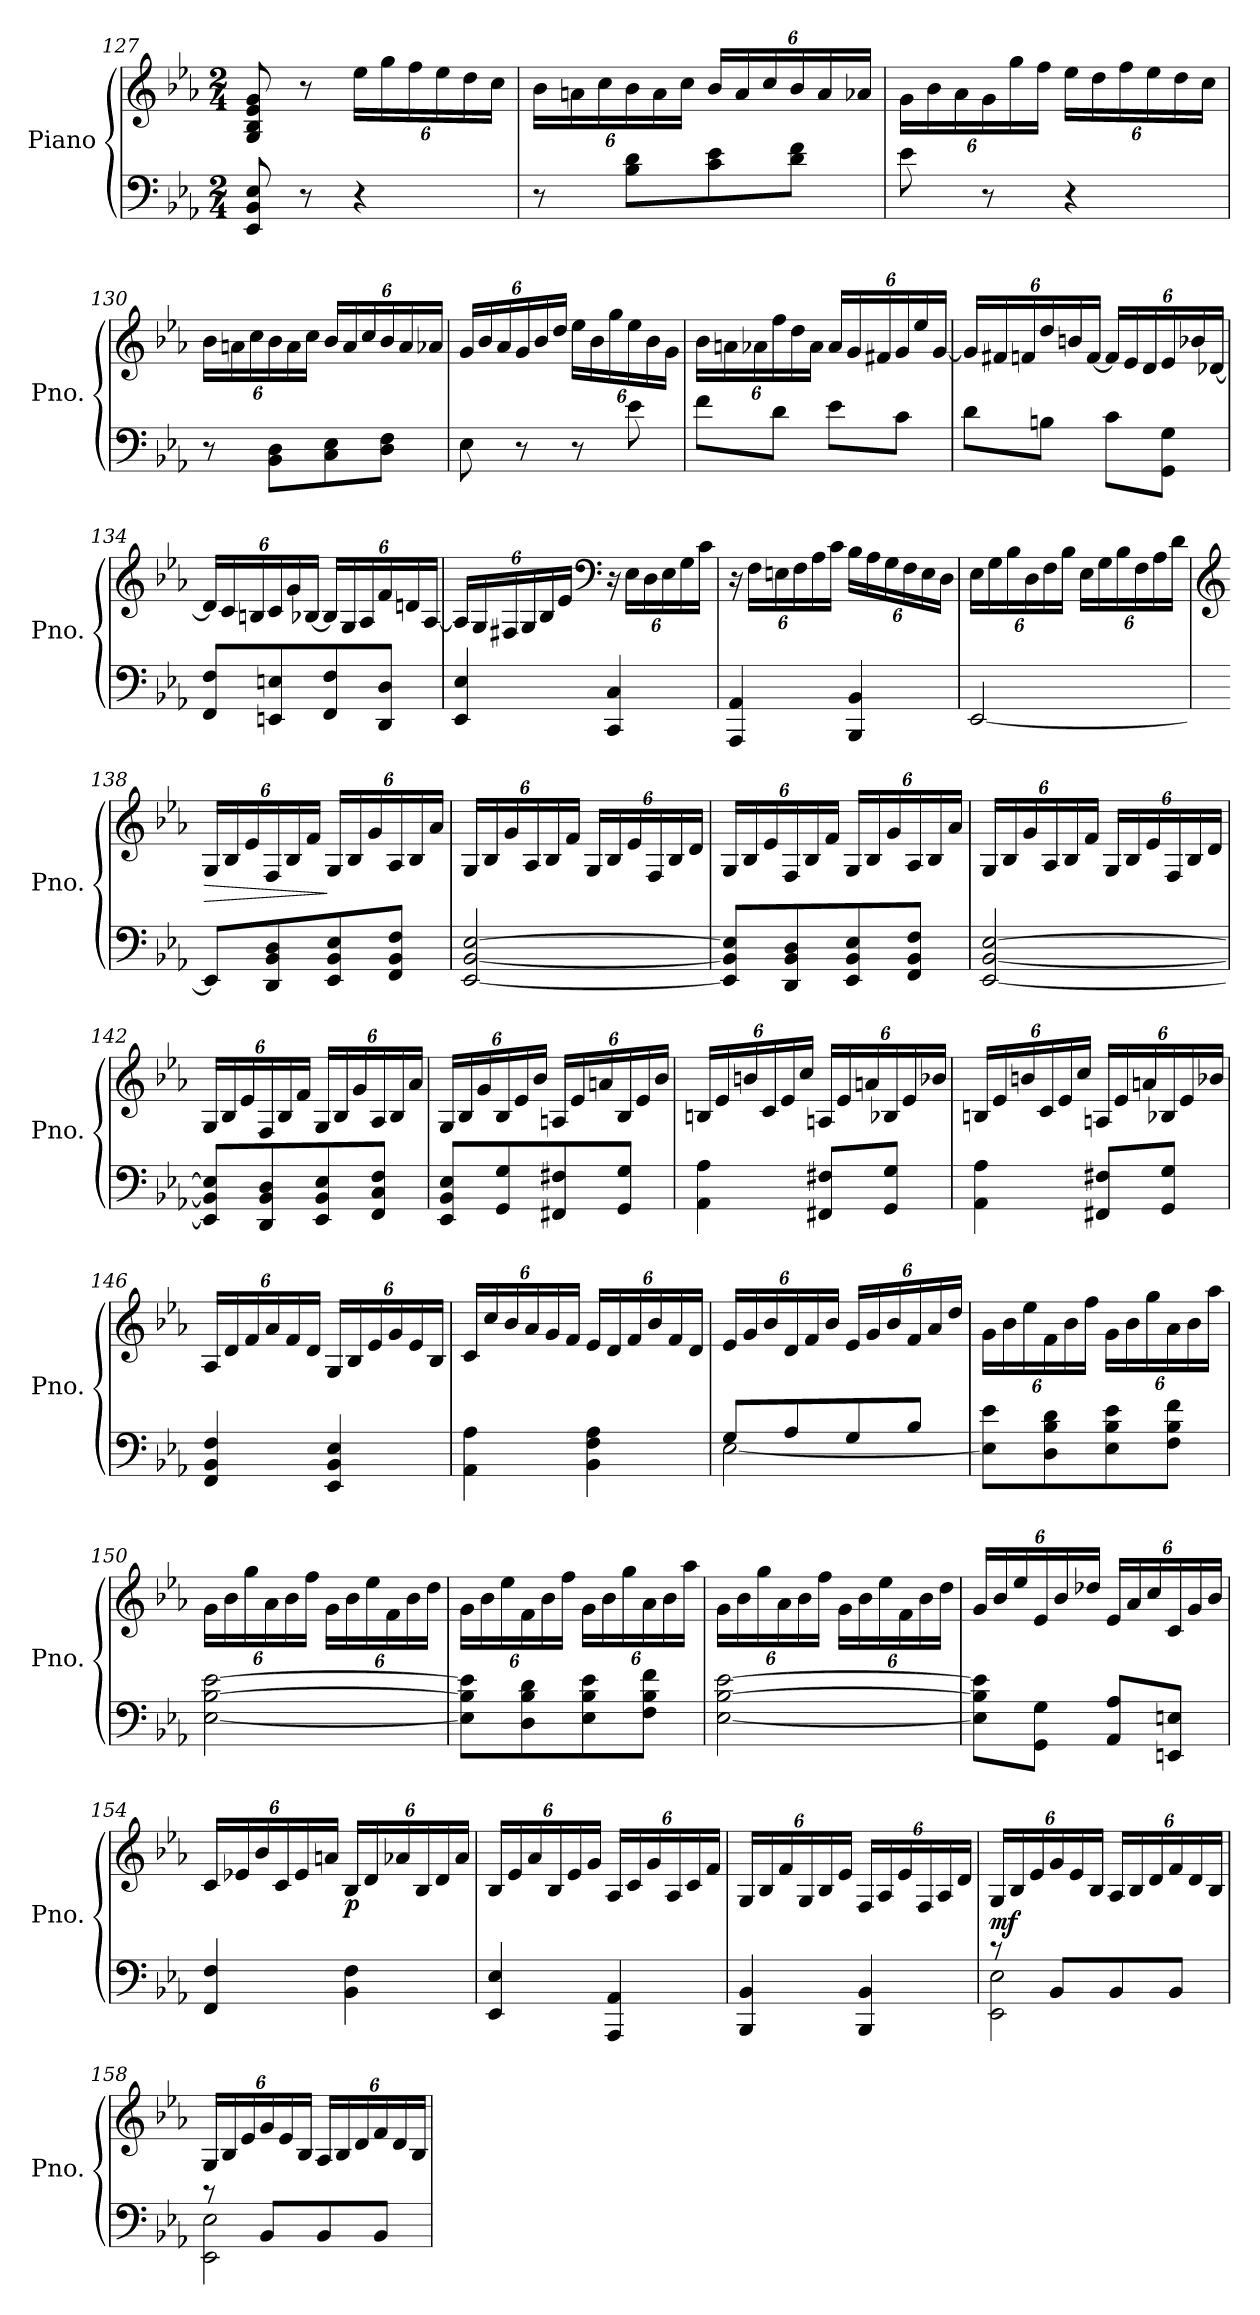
**kern	**kern	**dynam
*part1	*part1	*part1
*staff2	*staff1	*staff1/2
*I"Piano	*	*
*I'Pno.	*	*
*clefF4	*clefG2	*
*k[b-e-a-]	*k[b-e-a-]	*
*E-:	*E-:	*
*M2/4	*M2/4	*
=127	=127	=127
8EE-/ 8BB-/ 8E-/	8G/ 8B-/ 8e-/ 8g/	.
8r	8r	.
*	*Xbrackettup	*
4r	24ee-\LL	.
.	24gg\	.
.	24ff\	.
.	24ee-\	.
.	24dd\	.
.	24cc\JJ	.
!!LO:LB:g=z
=128	=128	=128
8r	24b-\LL	.
.	24an\	.
.	24cc\	.
8B-\ 8d\L	24b-\	.
.	24a\	.
.	24cc\JJ	.
8c\ 8e-\	24b-/LL	.
.	24a/	.
.	24cc/	.
8d\ 8f\J	24b-/	.
.	24a/	.
.	24a-X/JJ	.
!!LO:LB:g=z
=129	=129	=129
8e-\	24g\LL	.
.	24b-\	.
.	24a-\	.
8r	24g\	.
.	24gg\	.
.	24ff\JJ	.
4r	24ee-\LL	.
.	24dd\	.
.	24ff\	.
.	24ee-\	.
.	24dd\	.
.	24cc\JJ	.
=130	=130	=130
8r	24b-\LL	.
.	24an\	.
.	24cc\	.
8BB-\ 8D\L	24b-\	.
.	24a\	.
.	24cc\JJ	.
8C\ 8E-\	24b-/LL	.
.	24a/	.
.	24cc/	.
8D\ 8F\J	24b-/	.
.	24a/	.
.	24a-X/JJ	.
=131	=131	=131
8E-\	24g/LL	.
.	24b-/	.
.	24a-/	.
8r	24g/	.
.	24b-/	.
.	24dd/JJ	.
8r	24ee-\LL	.
.	24b-\	.
.	24gg\	.
8e-\	24ee-\	.
.	24b-\	.
.	24g\JJ	.
!!LO:LB:g=z
=132	=132	=132
8f\L	24b-\LL	.
.	24an\	.
.	24a-X\	.
8d\J	24ff\	.
.	24dd\	.
.	24a-\JJ	.
8e-\L	24a-/LL	.
.	24g/	.
.	24f#X/	.
8c\J	24g/	.
.	24ee-/	.
.	[24g/JJ	.
!!LO:LB:g=z
=133	=133	=133
8d\L	24g/LL]	.
.	24f#X/	.
.	24fn/	.
8Bn\J	24dd/	.
.	24bn/	.
.	[24f/JJ	.
8c\L	24f/LL]	.
.	24e-/	.
.	24d/	.
8GG\ 8G\J	24e-/	.
.	24b-X/	.
.	[24d-X/JJ	.
=134	=134	=134
8FF/ 8F/L	24d-/LL]	.
.	24c/	.
.	24Bn/	.
8EEn/ 8En/	24c/	.
.	24g/	.
.	[24B-X/JJ	.
8FF/ 8F/	24B-/LL]	.
.	24G/	.
.	24A-/	.
8DD/ 8D/J	24f/	.
.	24dn/	.
.	[24A-/JJ	.
=135	=135	=135
4EE-/ 4E-/	24A-/LL]	.
.	24G/	.
.	24F#X/	.
.	24G/	.
.	24B-/	.
.	24e-/JJ	.
*	*clefF4	*
4CC/ 4C/	24r	.
.	24E-\LL	.
.	24D\	.
.	24E-\	.
.	24G\	.
.	24c\JJ	.
!!LO:PB:g=z
=136	=136	=136
4AAA-/ 4AA-/	24r	.
.	24F\LL	.
.	24En\	.
.	24F\	.
.	24A-\	.
.	24c\JJ	.
4BBB-/ 4BB-/	24B-\LL	.
.	24A-\	.
.	24G\	.
.	24F\	.
.	24E\	.
.	24D\JJ	.
=137	=137	=137
[2EE-/	24E-\LL	.
.	24G\	.
.	24B-\	.
.	24D\	.
.	24F\	.
.	24B-\JJ	.
.	24E-\LL	.
.	24G\	.
.	24B-\	.
.	24F\	.
.	24A-\	.
.	24d\JJ	.
=138	=138	=138
*	*clefG2	*
!	!	!LO:HP:b
8EE-/L]	24G/LL	>
.	24B-/	.
.	24e-/	.
8DD/ 8BB-/ 8D/	24F/	.
.	24B-/	.
.	24f/JJ	.
8EE-/ 8BB-/ 8E-/	24G/LL	]
.	24B-/	.
.	24g/	.
8FF/ 8BB-/ 8F/J	24A-/	.
.	24B-/	.
.	24a-/JJ	.
!!LO:LB:g=z
=139	=139	=139
[2EE-/ [2BB-/ [2E-/	24G/LL	.
.	24B-/	.
.	24g/	.
.	24A-/	.
.	24B-/	.
.	24f/JJ	.
.	24G/LL	.
.	24B-/	.
.	24e-/	.
.	24F/	.
.	24B-/	.
.	24d/JJ	.
=140	=140	=140
8EE-/] 8BB-/] 8E-/]L	24G/LL	.
.	24B-/	.
.	24e-/	.
8DD/ 8BB-/ 8D/	24F/	.
.	24B-/	.
.	24f/JJ	.
8EE-/ 8BB-/ 8E-/	24G/LL	.
.	24B-/	.
.	24g/	.
8FF/ 8BB-/ 8F/J	24A-/	.
.	24B-/	.
.	24a-/JJ	.
=141	=141	=141
[2EE-/ [2BB-/ [2E-/	24G/LL	.
.	24B-/	.
.	24g/	.
.	24A-/	.
.	24B-/	.
.	24f/JJ	.
.	24G/LL	.
.	24B-/	.
.	24e-/	.
.	24F/	.
.	24B-/	.
.	24d/JJ	.
!!LO:LB:g=z
=142	=142	=142
8EE-/] 8BB-/] 8E-/]L	24G/LL	.
.	24B-/	.
.	24e-/	.
8DD/ 8BB-/ 8D/	24F/	.
.	24B-/	.
.	24f/JJ	.
8EE-/ 8BB-/ 8E-/	24G/LL	.
.	24B-/	.
.	24g/	.
8FF/ 8C/ 8F/J	24A-/	.
.	24B-/	.
.	24a-/JJ	.
=143	=143	=143
8EE-/ 8BB-/ 8E-/L	24G/LL	.
.	24B-/	.
.	24g/	.
8GG/ 8G/	24B-/	.
.	24e-/	.
.	24b-/JJ	.
8FF#X/ 8F#X/	24An/LL	.
.	24e-/	.
.	24an/	.
8GG/ 8G/J	24B-/	.
.	24e-/	.
.	24b-/JJ	.
!!LO:LB:g=z
=144	=144	=144
4AA-\ 4A-\	24Bn/LL	.
.	24e-/	.
.	24bn/	.
.	24c/	.
.	24e-/	.
.	24cc/JJ	.
8FF#X/ 8F#X/L	24An/LL	.
.	24e-/	.
.	24an/	.
8GG/ 8G/J	24B-X/	.
.	24e-/	.
.	24b-X/JJ	.
=145	=145	=145
4AA-\ 4A-\	24Bn/LL	.
.	24e-/	.
.	24bn/	.
.	24c/	.
.	24e-/	.
.	24cc/JJ	.
8FF#X/ 8F#X/L	24An/LL	.
.	24e-/	.
.	24an/	.
8GG/ 8G/J	24B-X/	.
.	24e-/	.
.	24b-X/JJ	.
=146	=146	=146
4FF/ 4BB-/ 4F/	24A-/LL	.
.	24d/	.
.	24f/	.
.	24a-/	.
.	24f/	.
.	24d/JJ	.
4EE-/ 4BB-/ 4E-/	24G/LL	.
.	24B-/	.
.	24e-/	.
.	24g/	.
.	24e-/	.
.	24B-/JJ	.
!!LO:LB:g=z
=147	=147	=147
4AA-\ 4A-\	24c/LL	.
.	24cc/	.
.	24b-/	.
.	24a-/	.
.	24g/	.
.	24f/JJ	.
4BB-\ 4F\ 4A-\	24e-/LL	.
.	24d/	.
.	24f/	.
.	24b-/	.
.	24f/	.
.	24d/JJ	.
!!LO:LB:g=z
=148	=148	=148
*^	*	*
8G/L	[2E-\	24e-/LL	.
.	.	24g/	.
.	.	24b-/	.
8A-/	.	24d/	.
.	.	24f/	.
.	.	24b-/JJ	.
8G/	.	24e-/LL	.
.	.	24g/	.
.	.	24b-/	.
8B-/J	.	24f/	.
.	.	24a-/	.
.	.	24dd/JJ	.
=149	=149	=149	=149
2ryy	8E-\] 8e-\L	24g\LL	.
.	.	24b-\	.
.	.	24ee-\	.
.	8D\ 8B-\ 8d\	24f\	.
.	.	24b-\	.
.	.	24ff\JJ	.
.	8E-\ 8B-\ 8e-\	24g\LL	.
.	.	24b-\	.
.	.	24gg\	.
.	8F\ 8B-\ 8f\J	24a-\	.
.	.	24b-\	.
.	.	24aa-\JJ	.
*v	*v	*	*
=150	=150	=150
[2E-\ [2B-\ [2e-\	24g\LL	.
.	24b-\	.
.	24gg\	.
.	24a-\	.
.	24b-\	.
.	24ff\JJ	.
.	24g\LL	.
.	24b-\	.
.	24ee-\	.
.	24f\	.
.	24b-\	.
.	24dd\JJ	.
=151	=151	=151
8E-\] 8B-\] 8e-\]L	24g\LL	.
.	24b-\	.
.	24ee-\	.
8D\ 8B-\ 8d\	24f\	.
.	24b-\	.
.	24ff\JJ	.
8E-\ 8B-\ 8e-\	24g\LL	.
.	24b-\	.
.	24gg\	.
8F\ 8B-\ 8f\J	24a-\	.
.	24b-\	.
.	24aa-\JJ	.
!!LO:PB:g=z
=152	=152	=152
[2E-\ [2B-\ [2e-\	24g\LL	.
.	24b-\	.
.	24gg\	.
.	24a-\	.
.	24b-\	.
.	24ff\JJ	.
.	24g\LL	.
.	24b-\	.
.	24ee-\	.
.	24f\	.
.	24b-\	.
.	24dd\JJ	.
!!LO:LB:g=z
=153	=153	=153
8E-\] 8B-\] 8e-\]L	24g/LL	.
.	24b-/	.
.	24ee-/	.
8GG\ 8G\J	24e-/	.
.	24b-/	.
.	24dd-X/JJ	.
8AA-/ 8A-/L	24e-/LL	.
.	24a-/	.
.	24cc/	.
8EEn/ 8En/J	24c/	.
.	24g/	.
.	24b-/JJ	.
=154	=154	=154
4FF/ 4F/	24c/LL	.
.	24e-X/	.
.	24b-/	.
.	24c/	.
.	24e-/	.
.	24an/JJ	.
!	!	!LO:DY:b
4BB-\ 4F\	24B-/LL	p
.	24d/	.
.	24a-X/	.
.	24B-/	.
.	24d/	.
.	24a-/JJ	.
=155	=155	=155
4EE-/ 4E-/	24B-/LL	.
.	24e-/	.
.	24a-/	.
.	24B-/	.
.	24e-/	.
.	24g/JJ	.
4AAA-/ 4AA-/	24A-/LL	.
.	24c/	.
.	24g/	.
.	24A-/	.
.	24c/	.
.	24f/JJ	.
!!LO:LB:g=z
=156	=156	=156
4BBB-/ 4BB-/	24G/LL	.
.	24B-/	.
.	24f/	.
.	24G/	.
.	24B-/	.
.	24e-/JJ	.
4BBB-/ 4BB-/	24F/LL	.
.	24A-/	.
.	24e-/	.
.	24F/	.
.	24A-/	.
.	24d/JJ	.
!!LO:LB:g=z
=157	=157	=157
*^	*	*
!	!	!	!LO:DY:b
8r	2EE-\ 2E-\	24G/LL	mf
.	.	24B-/	.
.	.	24e-/	.
8BB-/L	.	24g/	.
.	.	24e-/	.
.	.	24B-/JJ	.
8BB-/	.	24A-/LL	.
.	.	24B-/	.
.	.	24d/	.
8BB-/J	.	24f/	.
.	.	24d/	.
.	.	24B-/JJ	.
=158	=158	=158	=158
8r	2EE-\ 2E-\	24G/LL	.
.	.	24B-/	.
.	.	24e-/	.
8BB-/L	.	24g/	.
.	.	24e-/	.
.	.	24B-/JJ	.
8BB-/	.	24A-/LL	.
.	.	24B-/	.
.	.	24d/	.
8BB-/J	.	24f/	.
.	.	24d/	.
.	.	24B-/JJ	.
*v	*v	*	*
=	=	=
*-	*-	*-
